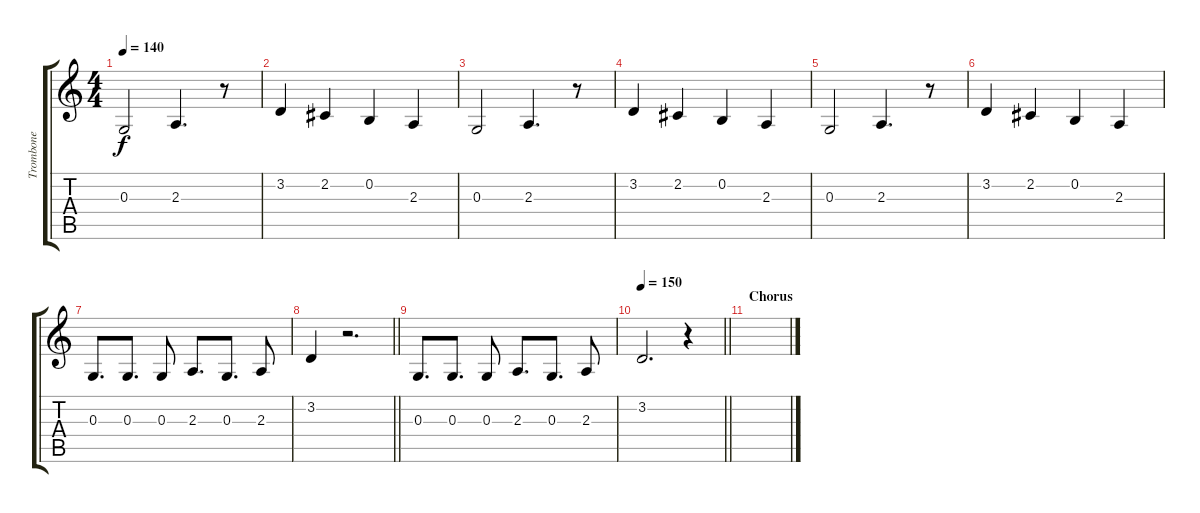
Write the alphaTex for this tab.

\track ("Trombone" "Trombone") {instrument tuba}
\staff {score tabs}
\tuning (E4 B3 G3 D3 A2 E2) {hide}
\ts (4 4)
\tempo 140
\clef g2
\ks c
0.3.2{dy f} 2.3.4{d} r.8 |
3.2.4 2.2.4 0.2.4 2.3.4 |
0.3.2 2.3.4{d} r.8 |
3.2.4 2.2.4 0.2.4 2.3.4 |
0.3.2 2.3.4{d} r.8 |
3.2.4 2.2.4 0.2.4 2.3.4 |
0.3.8{d} 0.3.8{d} 0.3.8 2.3.8{d} 0.3.8{d} 2.3.8 |
\barLineRight lightlight
3.2.4 r.2{d} |
0.3.8{d} 0.3.8{d} 0.3.8 2.3.8{d} 0.3.8{d} 2.3.8 |
\tempo 150
\barLineRight lightlight
3.2.2{d} r.4 |
\section ("" "Chorus")
